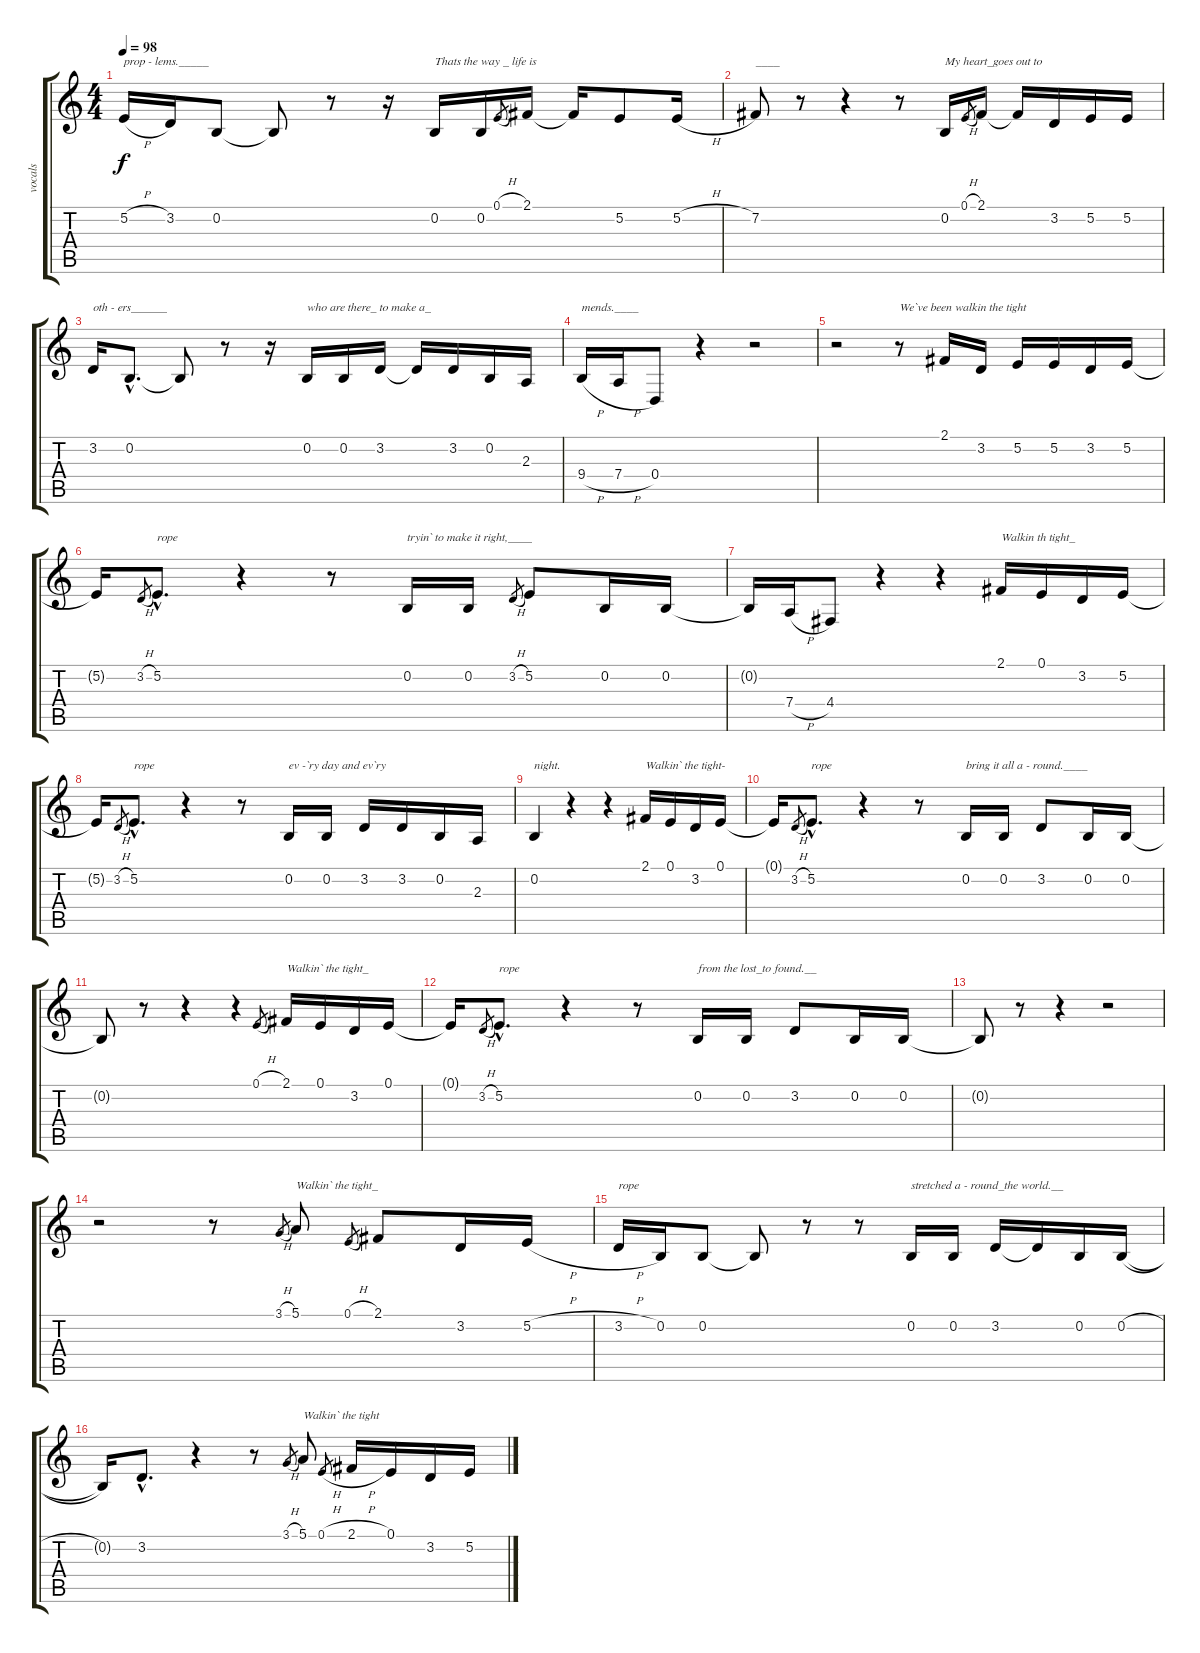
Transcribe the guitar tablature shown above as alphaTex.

\track ("vocals" "vocals") {instrument flute}
\staff {score tabs}
\tuning (E4 B3 G3 D3 A2 E2) {hide}
\ts (4 4)
\tempo 98
\clef g2
\ks c
5.2{h}.16{txt "prop - lems._____" dy f} 3.2.16 0.2.8 0.2{t}.8 r.8 r.16 0.2.16{txt "Thats the way _ life is"} 0.2.16 0.1{h}.8{gr} 2.1.16 2.1{t}.16 5.2.8 5.2{h}.16 |
7.2.8{txt "____"} r.8 r.4 r.8 0.2.16{txt "My heart_goes out to"} 0.1{h}.8{gr} 2.1.16 2.1{t}.16 3.2.16 5.2.16 5.2.16 |
3.2.16{txt "oth - ers______"} 0.2{hac}.8{d} 0.2{t}.8 r.8 r.16 0.2.16{txt "who are there_ to make a_"} 0.2.16 3.2.16 3.2{t}.16 3.2.16 0.2.16 2.3.16 |
9.4{h}.16{txt "mends.____"} 7.4{h}.16 0.4.8 r.4 r.2 |
r.2 r.8{txt "We`ve been walkin the tight"} 2.1.16 3.2.16 5.2.16 5.2.16 3.2.16 5.2.16 |
5.2{t}.16 3.2{h}.8{gr} 5.2{hac}.8{d txt "rope"} r.4 r.8 0.2.16{txt "tryin` to make it right,____"} 0.2.16 3.2{h}.8{gr} 5.2.8 0.2.16 0.2.16 |
0.2{t}.16 7.4{h}.16 4.4.8 r.4 r.4 2.1.16{txt "Walkin th tight_"} 0.1.16 3.2.16 5.2.16 |
5.2{t}.16 3.2{h}.8{gr} 5.2{hac}.8{d txt "rope"} r.4 r.8 0.2.16{txt "ev -`ry day and ev`ry"} 0.2.16 3.2.16 3.2.16 0.2.16 2.3.16 |
0.2.4{txt "night."} r.4 r.4 2.1.16{txt "Walkin` the tight-"} 0.1.16 3.2.16 0.1.16 |
0.1{t}.16 3.2{h}.8{gr} 5.2{hac}.8{d txt "rope"} r.4 r.8 0.2.16{txt "bring it all a - round.____"} 0.2.16 3.2.8 0.2.16 0.2.16 |
0.2{t}.8 r.8 r.4 r.4 0.1{h}.8{gr} 2.1.16{txt "Walkin` the tight_"} 0.1.16 3.2.16 0.1.16 |
0.1{t}.16 3.2{h}.8{gr} 5.2{hac}.8{d txt "rope"} r.4 r.8 0.2.16{txt "from the lost_to found.__"} 0.2.16 3.2.8 0.2.16 0.2.16 |
0.2{t}.8 r.8 r.4 r.2 |
r.2 r.8 3.1{h}.8{gr} 5.1.8{txt "Walkin` the tight_"} 0.1{h}.8{gr} 2.1.8 3.2.16 5.2{h}.16 |
3.2{h}.16{txt "rope"} 0.2.16 0.2.8 0.2{t}.8 r.8 r.8 0.2.16{txt "stretched a - round_the world.__"} 0.2.16 3.2.16 3.2{t}.16 0.2.16 0.2{h}.16 |
0.2{t}.16 3.2{hac}.8{d} r.4 r.8 3.1{h}.8{gr} 5.1.8{txt "Walkin` the tight"} 0.1{h}.8{gr} 2.1{h}.16 0.1.16 3.2.16 5.2{h}.16
